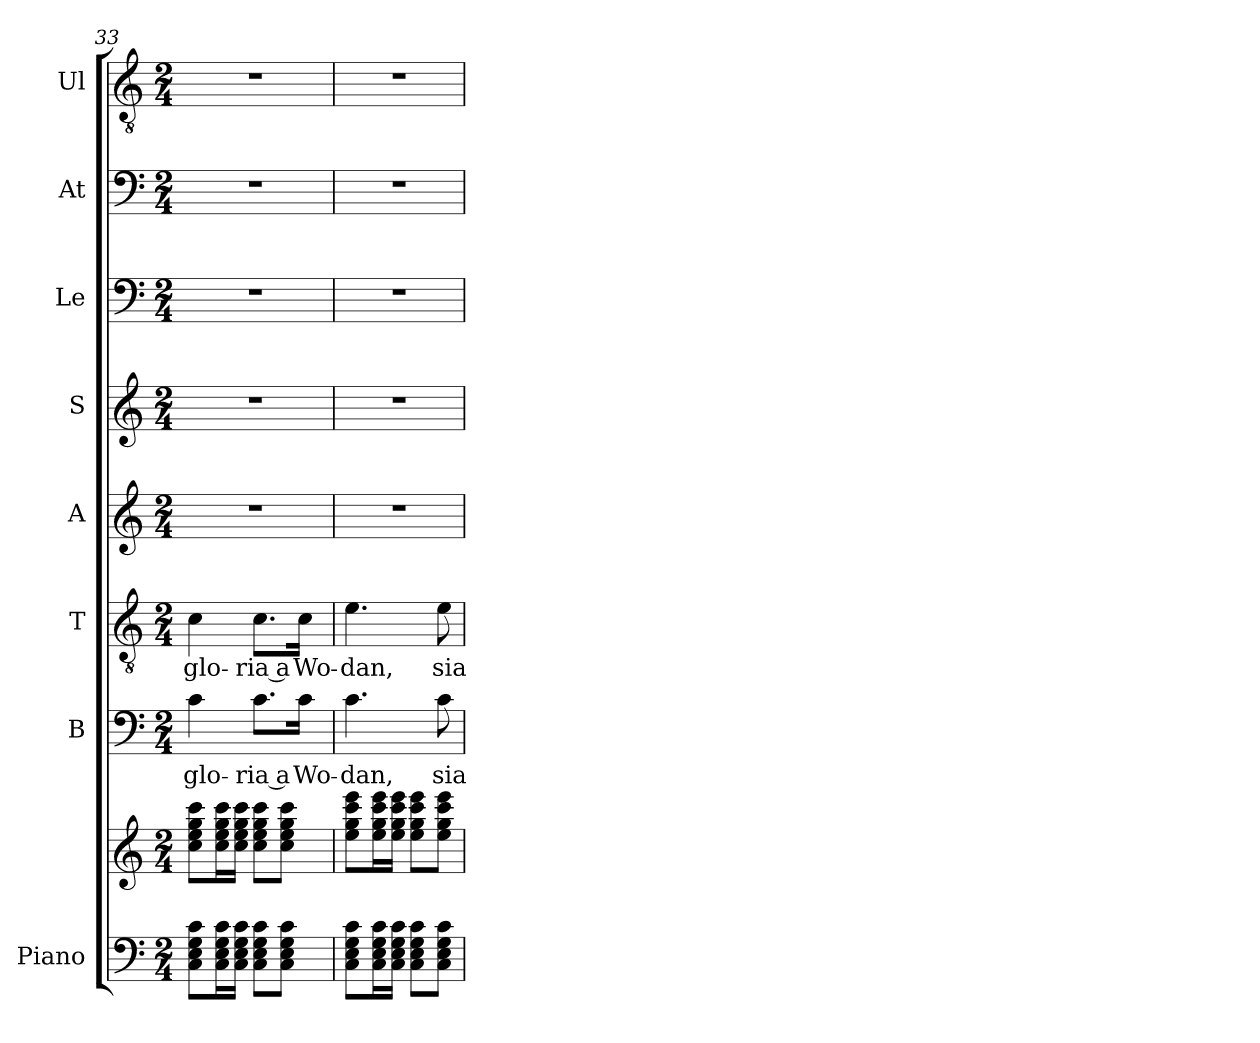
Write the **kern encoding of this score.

**kern	**kern	**kern	**text	**kern	**text	**kern	**kern	**kern	**kern	**kern
*part8	*part8	*part7	*part7	*part6	*part6	*part5	*part4	*part3	*part2	*part1
*staff9	*staff8	*staff7	*staff7	*staff6	*staff6	*staff5	*staff4	*staff3	*staff2	*staff1
*I"Piano	*	*I"B	*	*I"T	*	*I"A	*I"S	*I"Le	*I"At	*I"Ul
*I'Pno	*	*I'B	*	*I'T	*	*I'A	*I'S	*I'Le	*I'At	*I'Ul
*clefF4	*clefG2	*clefF4	*	*clefGv2	*	*clefG2	*clefG2	*clefF4	*clefF4	*clefGv2
*k[]	*k[]	*k[]	*	*k[]	*	*k[]	*k[]	*k[]	*k[]	*k[]
*M2/4	*M2/4	*M2/4	*	*M2/4	*	*M2/4	*M2/4	*M2/4	*M2/4	*M2/4
=33	=33	=33	=33	=33	=33	=33	=33	=33	=33	=33
!	!	!	!LO:LY:b	!	!LO:LY:b	!	!	!	!	!
8C\ 8E\ 8G\ 8c\L	8cc\ 8ee\ 8gg\ 8ccc\L	4c\	glo-	4c\	glo-	2r	2r	2r	2r	2r
16C\ 16E\ 16G\ 16c\L	16cc\ 16ee\ 16gg\ 16ccc\L	.	.	.	.	.	.	.	.	.
16C\ 16E\ 16G\ 16c\JJ	16cc\ 16ee\ 16gg\ 16ccc\JJ	.	.	.	.	.	.	.	.	.
!	!	!	!LO:LY:b	!	!LO:LY:b	!	!	!	!	!
8C\ 8E\ 8G\ 8c\L	8cc\ 8ee\ 8gg\ 8ccc\L	8.c\L	-ria a	8.c\L	-ria a	.	.	.	.	.
8C\ 8E\ 8G\ 8c\J	8cc\ 8ee\ 8gg\ 8ccc\J	.	.	.	.	.	.	.	.	.
!	!	!	!LO:LY:b	!	!LO:LY:b	!	!	!	!	!
.	.	16c\Jk	Wo-	16c\Jk	Wo-	.	.	.	.	.
=34	=34	=34	=34	=34	=34	=34	=34	=34	=34	=34
!	!	!	!LO:LY:b	!	!LO:LY:b	!	!	!	!	!
8C\ 8E\ 8G\ 8c\L	8ee\ 8gg\ 8ccc\ 8eee\L	4.c\	-dan,	4.e\	-dan,	2r	2r	2r	2r	2r
16C\ 16E\ 16G\ 16c\L	16ee\ 16gg\ 16ccc\ 16eee\L	.	.	.	.	.	.	.	.	.
16C\ 16E\ 16G\ 16c\JJ	16ee\ 16gg\ 16ccc\ 16eee\JJ	.	.	.	.	.	.	.	.	.
8C\ 8E\ 8G\ 8c\L	8ee\ 8gg\ 8ccc\ 8eee\L	.	.	.	.	.	.	.	.	.
!	!	!	!LO:LY:b	!	!LO:LY:b	!	!	!	!	!
8C\ 8E\ 8G\ 8c\J	8ee\ 8gg\ 8ccc\ 8eee\J	8c\	sia	8e\	sia	.	.	.	.	.
=	=	=	=	=	=	=	=	=	=	=
*-	*-	*-	*-	*-	*-	*-	*-	*-	*-	*-
